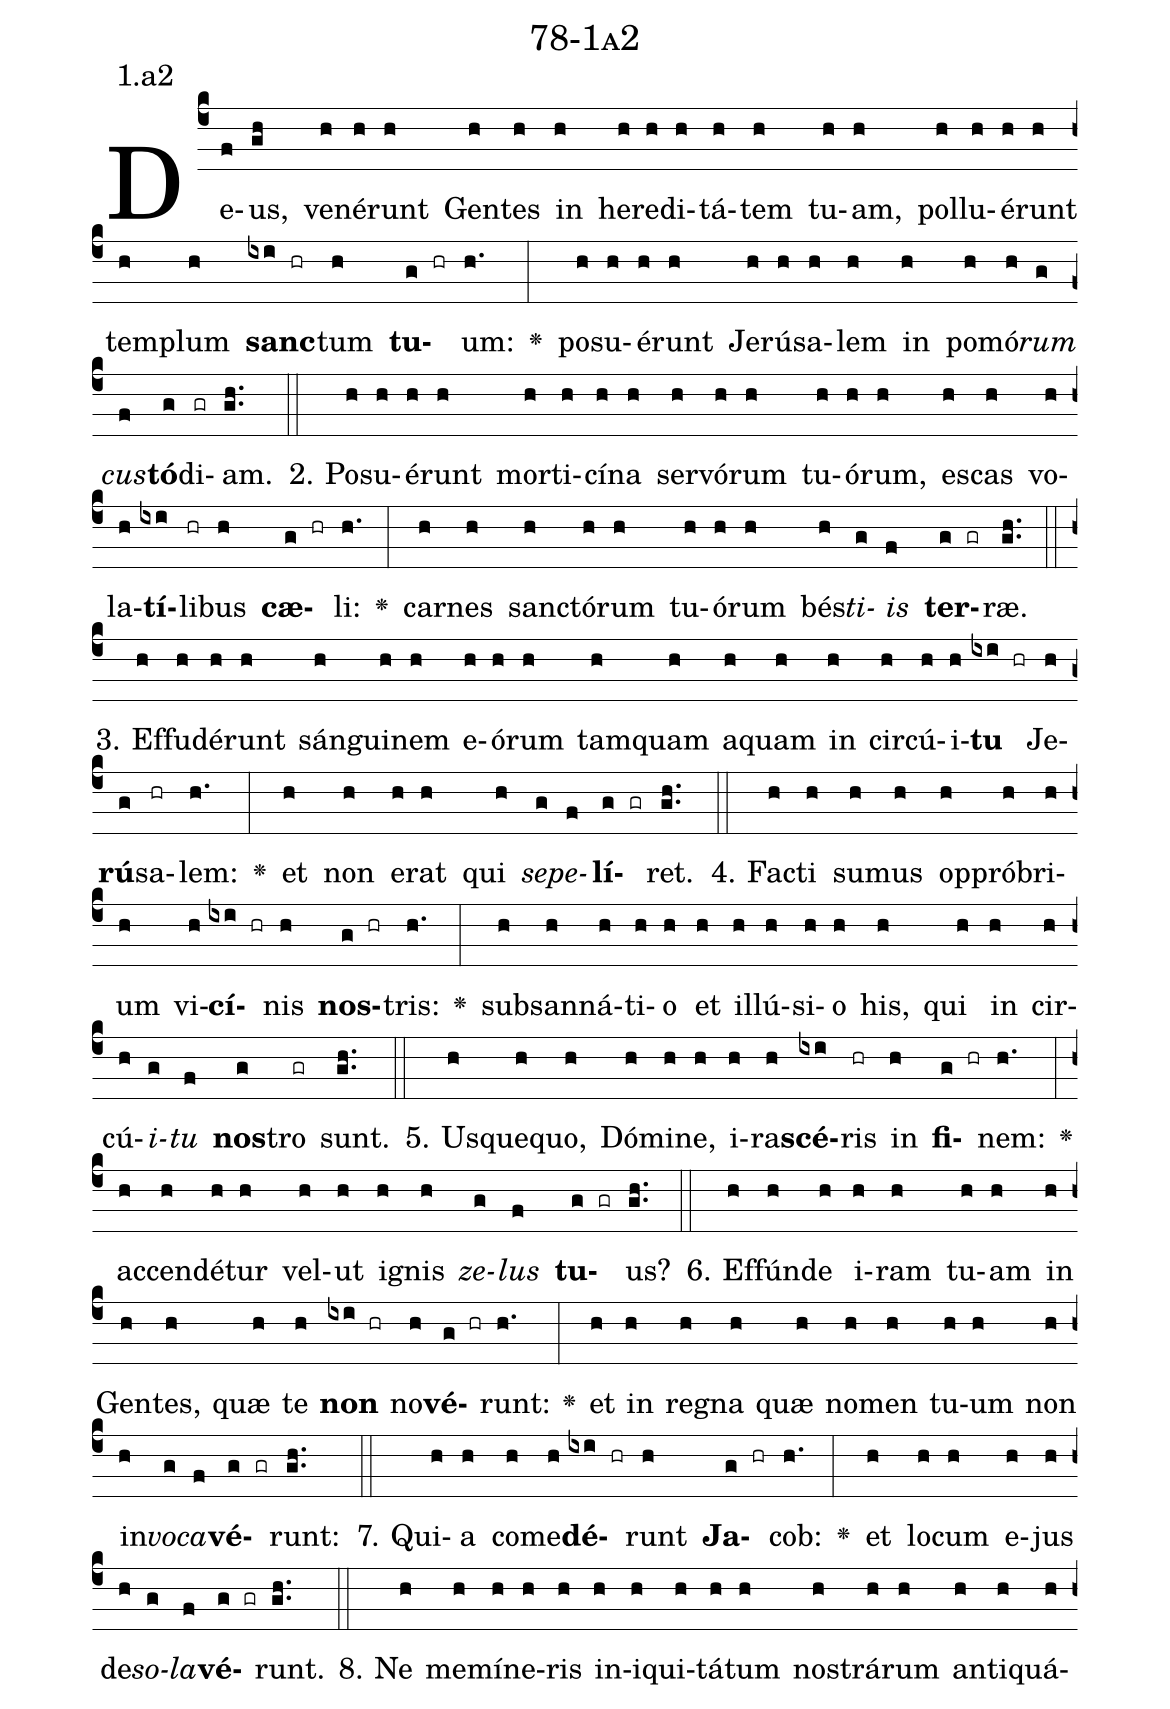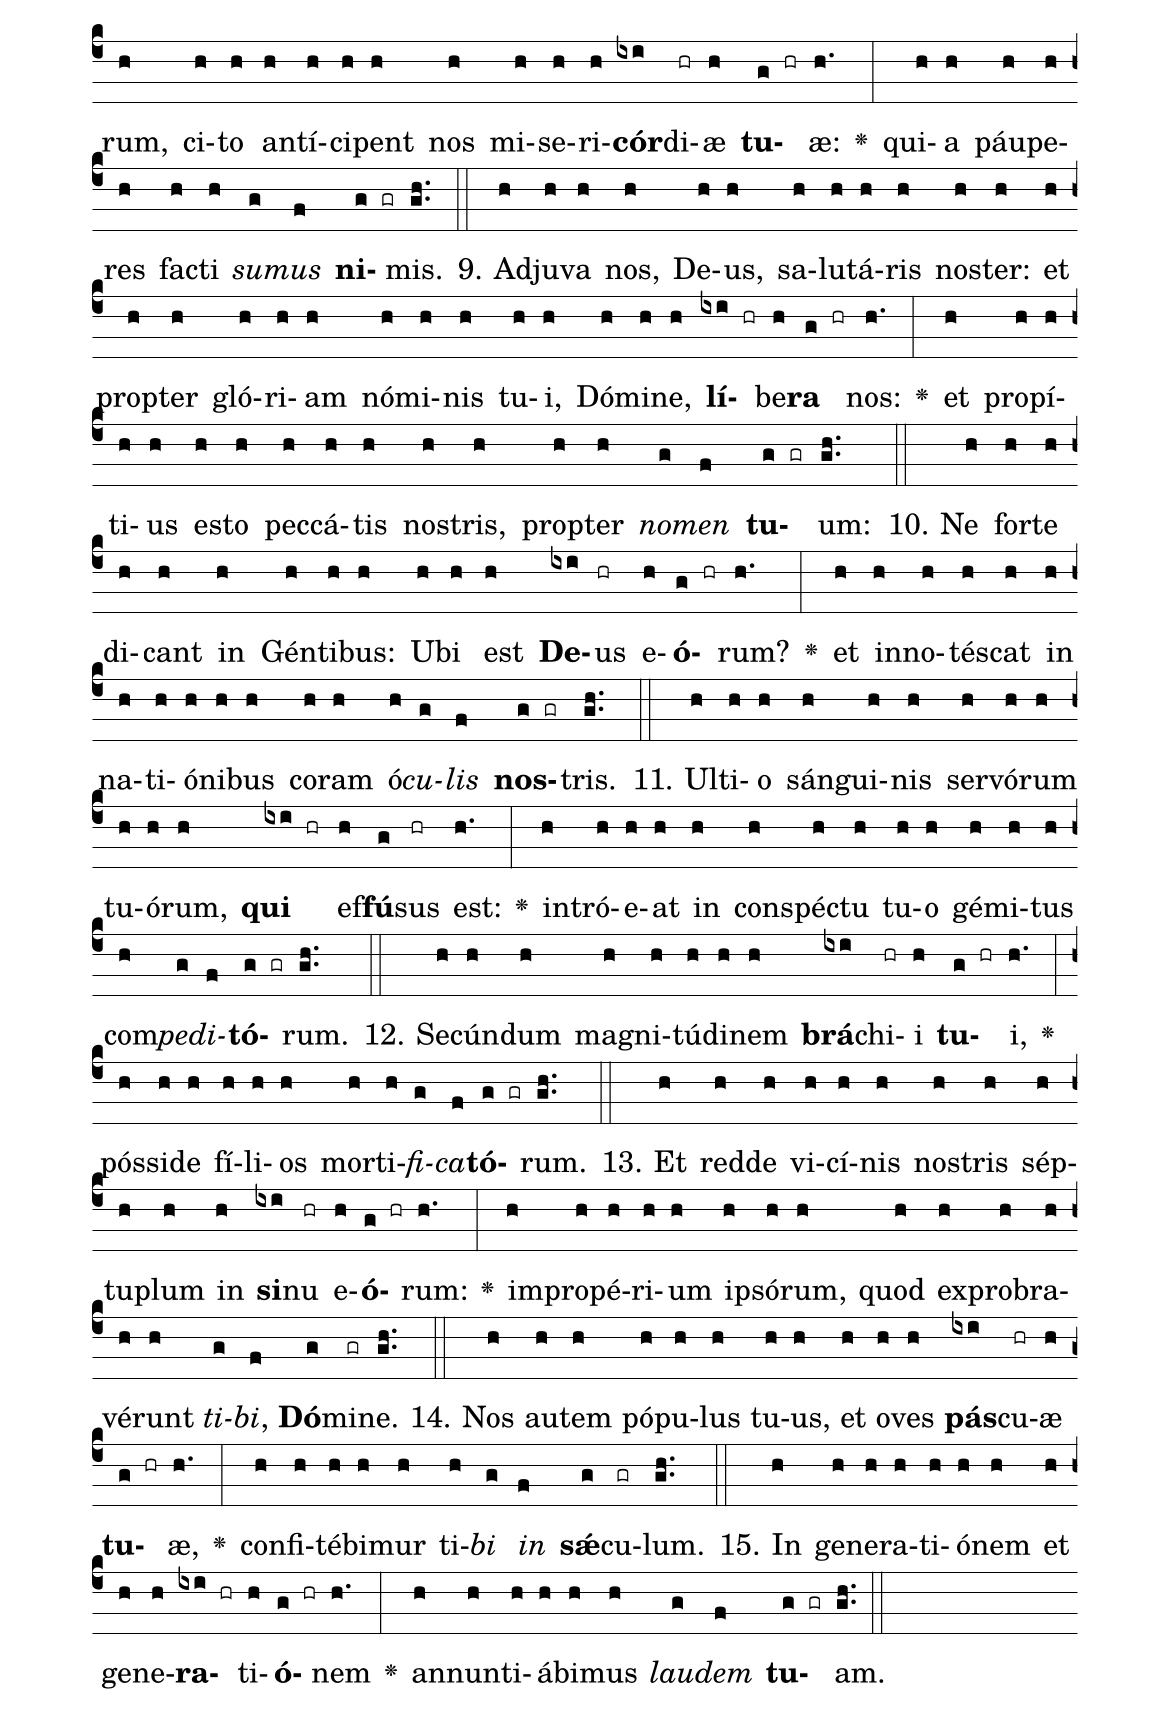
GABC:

name: 78-1a2;
annotation: 1.a2;
%%
(c4)De(f)us,(gh) ve(h)né(h)runt(h) Gen(h)tes(h) in(h) he(h)re(h)di(h)tá(h)tem(h) tu(h)am,(h) pol(h)lu(h)é(h)runt(h) tem(h)plum(h) <b>sanc</b>(ixi hr)tum(h) <b>tu</b>(g hr)um:(h.) <v>\greheightstar</v>(:) po(h)su(h)é(h)runt(h) Je(h)rú(h)sa(h)lem(h) in(h) po(h)mó(h)<i>rum</i>(g) <i>cus</i>(f)<b>tó</b>(g)di(gr)am.(gh..) (::)
2. Po(h)su(h)é(h)runt(h) mor(h)ti(h)cí(h)na(h) ser(h)vó(h)rum(h) tu(h)ó(h)rum,(h) es(h)cas(h) vo(h)la(h)<b>tí</b>(ixi)li(hr)bus(h) <b>cæ</b>(g hr)li:(h.) <v>\greheightstar</v>(:) car(h)nes(h) sanc(h)tó(h)rum(h) tu(h)ó(h)rum(h) bés(h)<i>ti</i>(g)<i>is</i>(f) <b>ter</b>(g gr)ræ.(gh..) (::)
3. Ef(h)fu(h)dé(h)runt(h) sán(h)gui(h)nem(h) e(h)ó(h)rum(h) tam(h)quam(h) a(h)quam(h) in(h) cir(h)cú(h)i(h)<b>tu</b>(ixi hr) Je(h)<b>rú</b>(g)sa(hr)lem:(h.) <v>\greheightstar</v>(:) et(h) non(h) e(h)rat(h) qui(h) <i>se</i>(g)<i>pe</i>(f)<b>lí</b>(g gr)ret.(gh..) (::)
4. Fac(h)ti(h) su(h)mus(h) op(h)pró(h)bri(h)um(h) vi(h)<b>cí</b>(ixi hr)nis(h) <b>nos</b>(g hr)tris:(h.) <v>\greheightstar</v>(:) sub(h)san(h)ná(h)ti(h)o(h) et(h) il(h)lú(h)si(h)o(h) his,(h) qui(h) in(h) cir(h)cú(h)<i>i</i>(g)<i>tu</i>(f) <b>nos</b>(g)tro(gr) sunt.(gh..) (::)
5. Us(h)que(h)quo,(h) Dó(h)mi(h)ne,(h) i(h)ra(h)<b>scé</b>(ixi)ris(hr) in(h) <b>fi</b>(g hr)nem:(h.) <v>\greheightstar</v>(:) ac(h)cen(h)dé(h)tur(h) vel(h)ut(h) i(h)gnis(h) <i>ze</i>(g)<i>lus</i>(f) <b>tu</b>(g gr)us?(gh..) (::)
6. Ef(h)fún(h)de(h) i(h)ram(h) tu(h)am(h) in(h) Gen(h)tes,(h) quæ(h) te(h) <b>non</b>(ixi hr) no(h)<b>vé</b>(g hr)runt:(h.) <v>\greheightstar</v>(:) et(h) in(h) re(h)gna(h) quæ(h) no(h)men(h) tu(h)um(h) non(h) in(h)<i>vo</i>(g)<i>ca</i>(f)<b>vé</b>(g gr)runt:(gh..) (::)
7. Qui(h)a(h) com(h)e(h)<b>dé</b>(ixi hr)runt(h) <b>Ja</b>(g hr)cob:(h.) <v>\greheightstar</v>(:) et(h) lo(h)cum(h) e(h)jus(h) de(h)<i>so</i>(g)<i>la</i>(f)<b>vé</b>(g gr)runt.(gh..) (::)
8. Ne(h) me(h)mí(h)ne(h)ris(h) in(h)i(h)qui(h)tá(h)tum(h) nos(h)trá(h)rum(h) an(h)ti(h)quá(h)rum,(h) ci(h)to(h) an(h)tí(h)ci(h)pent(h) nos(h) mi(h)se(h)ri(h)<b>cór</b>(ixi)di(hr)æ(h) <b>tu</b>(g hr)æ:(h.) <v>\greheightstar</v>(:) qui(h)a(h) páu(h)pe(h)res(h) fac(h)ti(h) <i>su</i>(g)<i>mus</i>(f) <b>ni</b>(g gr)mis.(gh..) (::)
9. Ad(h)ju(h)va(h) nos,(h) De(h)us,(h) sa(h)lu(h)tá(h)ris(h) nos(h)ter:(h) et(h) prop(h)ter(h) gló(h)ri(h)am(h) nó(h)mi(h)nis(h) tu(h)i,(h) Dó(h)mi(h)ne,(h) <b>lí</b>(ixi hr)be(h)<b>ra</b>(g hr) nos:(h.) <v>\greheightstar</v>(:) et(h) pro(h)pí(h)ti(h)us(h) es(h)to(h) pec(h)cá(h)tis(h) nos(h)tris,(h) prop(h)ter(h) <i>no</i>(g)<i>men</i>(f) <b>tu</b>(g gr)um:(gh..) (::)
10. Ne(h) for(h)te(h) di(h)cant(h) in(h) Gén(h)ti(h)bus:(h) U(h)bi(h) est(h) <b>De</b>(ixi)us(hr) e(h)<b>ó</b>(g hr)rum?(h.) <v>\greheightstar</v>(:) et(h) in(h)no(h)tés(h)cat(h) in(h) na(h)ti(h)ó(h)ni(h)bus(h) co(h)ram(h) ó(h)<i>cu</i>(g)<i>lis</i>(f) <b>nos</b>(g gr)tris.(gh..) (::)
11. Ul(h)ti(h)o(h) sán(h)gui(h)nis(h) ser(h)vó(h)rum(h) tu(h)ó(h)rum,(h) <b>qui</b>(ixi hr) ef(h)<b>fú</b>(g)sus(hr) est:(h.) <v>\greheightstar</v>(:) in(h)tró(h)e(h)at(h) in(h) con(h)spéc(h)tu(h) tu(h)o(h) gé(h)mi(h)tus(h) com(h)<i>pe</i>(g)<i>di</i>(f)<b>tó</b>(g gr)rum.(gh..) (::)
12. Se(h)cún(h)dum(h) ma(h)gni(h)tú(h)di(h)nem(h) <b>brá</b>(ixi)chi(hr)i(h) <b>tu</b>(g hr)i,(h.) <v>\greheightstar</v>(:) pós(h)si(h)de(h) fí(h)li(h)os(h) mor(h)ti(h)<i>fi</i>(g)<i>ca</i>(f)<b>tó</b>(g gr)rum.(gh..) (::)
13. Et(h) red(h)de(h) vi(h)cí(h)nis(h) nos(h)tris(h) sép(h)tu(h)plum(h) in(h) <b>si</b>(ixi)nu(hr) e(h)<b>ó</b>(g hr)rum:(h.) <v>\greheightstar</v>(:) im(h)pro(h)pé(h)ri(h)um(h) ip(h)só(h)rum,(h) quod(h) ex(h)pro(h)bra(h)vé(h)runt(h) <i>ti</i>(g)<i>bi</i>,(f) <b>Dó</b>(g)mi(gr)ne.(gh..) (::)
14. Nos(h) au(h)tem(h) pó(h)pu(h)lus(h) tu(h)us,(h) et(h) o(h)ves(h) <b>pás</b>(ixi)cu(hr)æ(h) <b>tu</b>(g hr)æ,(h.) <v>\greheightstar</v>(:) con(h)fi(h)té(h)bi(h)mur(h) ti(h)<i>bi</i>(g) <i>in</i>(f) <b>sǽ</b>(g)cu(gr)lum.(gh..) (::)
15. In(h) ge(h)ne(h)ra(h)ti(h)ó(h)nem(h) et(h) ge(h)ne(h)<b>ra</b>(ixi hr)ti(h)<b>ó</b>(g hr)nem(h.) <v>\greheightstar</v>(:) an(h)nun(h)ti(h)á(h)bi(h)mus(h) <i>lau</i>(g)<i>dem</i>(f) <b>tu</b>(g gr)am.(gh..) (::)
